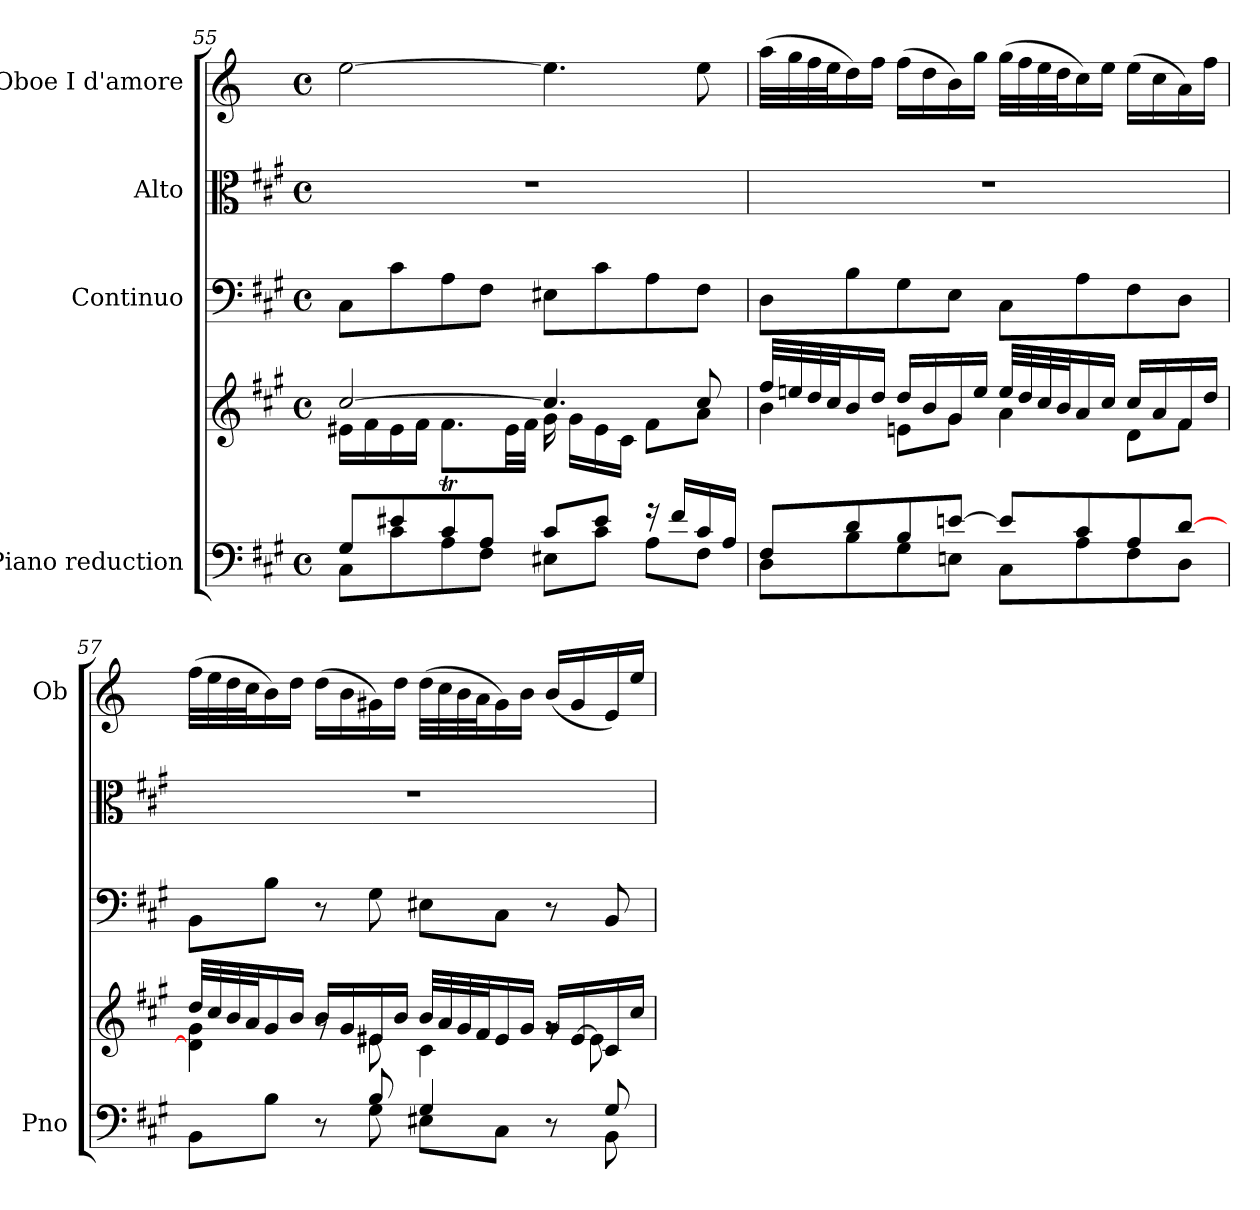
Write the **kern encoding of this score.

**kern	**kern	**kern	**kern	**kern
*part4	*part4	*part3	*part2	*part1
*staff5	*staff4	*staff3	*staff2	*staff1
*I"Piano reduction	*	*I"Continuo	*I"Alto	*I"Oboe I d'amore
*I'Pno	*	*	*	*I'Ob
!!LO:LB:g=z
*clefF4	*clefG2	*clefF4	*clefC3	*clefG2
*	*	*	*	*ITrd2c3
*k[f#c#g#]	*k[f#c#g#]	*k[f#c#g#]	*k[f#c#g#]	*k[f#c#g#]
*M4/4	*M4/4	*M4/4	*M4/4	*M4/4
*met(c)	*met(c)	*met(c)	*met(c)	*met(c)
=55	=55	=55	=55	=55
*^	*^	*	*	*
8G#/L	8C#\L	[2cc#/	16e#X\LL	8C#\L	1r	[2cc#\
.	.	.	16f#\	.	.	.
8e#X/	8c#\	.	16e#\	8c#\	.	.
.	.	.	16f#\JJ	.	.	.
8c#/	8A\	.	8.f#T\L	8A\	.	.
8A/J	8F#\J	.	.	8F#\J	.	.
.	.	.	32e#\LL	.	.	.
.	.	.	32f#\JJJ	.	.	.
8c#/L	8E#X\L	4.cc#/]	16g#\	8E#X\L	.	4.cc#\]
.	.	.	16g#\LL	.	.	.
8e#/J	8c#\J	.	16e#\	8c#\	.	.
.	.	.	16c#\JJ	.	.	.
16r	8A\L	.	8f#\L	8A\	.	.
16f#/LL	.	.	.	.	.	.
16c#/	8F#\J	8cc#/	8a\J	8F#\J	.	8cc#\
16A/JJ	.	.	.	.	.	.
=56	=56	=56	=56	=56	=56	=56
8F#/L	8D\L	32ff#/LLL	4b\	8D\L	1r	(>32ff#\LLL
.	.	32een/	.	.	.	32ee\
.	.	32dd/	.	.	.	32dd\
.	.	32cc#/J	.	.	.	32cc#\J
8d/	8B\	16b/	.	8B\	.	16b\)
.	.	16dd/JJ	.	.	.	16dd\JJ
8B/	8G#\	16dd/LL	8en\L	8G#\	.	(>16dd\LL
.	.	16b/	.	.	.	16b\
[8en/J	8En\J	16g#/	8g#\J	8E\J	.	16g#\)
.	.	16ee/JJ	.	.	.	16ee\JJ
8e/L]	8C#\L	32ee/LLL	4a\	8C#\L	.	(>32ee\LLL
.	.	32dd/	.	.	.	32dd\
.	.	32cc#/	.	.	.	32cc#\
.	.	32b/J	.	.	.	32b\J
8c#/	8A\	16a/	.	8A\	.	16a\)
.	.	16cc#/JJ	.	.	.	16cc#\JJ
8A/	8F#\	16cc#/LL	8d\L	8F#\	.	(>16cc#\LL
.	.	16a/	.	.	.	16a\
[8d/J	8D\J	16f#/	8f#\J	8D\J	.	16f#\)
.	.	16dd/JJ	.	.	.	16dd\JJ
=57	=57	=57	=57	=57	=57	=57
4ryy	8BB\L	32dd/LLL	4d\] 4g#\	8BB\L	1r	(>32dd\LLL
.	.	32cc#/	.	.	.	32cc#\
.	.	32b/	.	.	.	32b\
.	.	32a/J	.	.	.	32a\J
.	8B\J	16g#/	.	8B\J	.	16g#\)
.	.	16b/JJ	.	.	.	16b\JJ
8r	8ryy	16b/LL	8rg	8r	.	(>16b\LL
.	.	16g#/	.	.	.	16g#\
8B/	8G#\	16e#X/	8e#\	8G#\	.	16e#X\)
.	.	16b/JJ	.	.	.	16b\JJ
4G#/	8E#X\L	32b/LLL	4c#\	8E#X\L	.	(>32b\LLL
.	.	32a/	.	.	.	32a\
.	.	32g#/	.	.	.	32g#\
.	.	32f#/J	.	.	.	32f#\J
.	8C#\J	16e#/	.	8C#\J	.	16e#\)
.	.	16g#/JJ	.	.	.	16g#\JJ
8r	8ryy	16g#/LL	8rg	8r	.	(<16g#/LL
.	.	[16e#/	.	.	.	16e#/
8G#/	8BB\	16c#/	8e#\]	8BB/	.	16c#/)
.	.	16cc#/JJ	.	.	.	16cc#/JJ
*v	*v	*	*	*	*	*
*	*v	*v	*	*	*
=	=	=	=	=
*-	*-	*-	*-	*-
